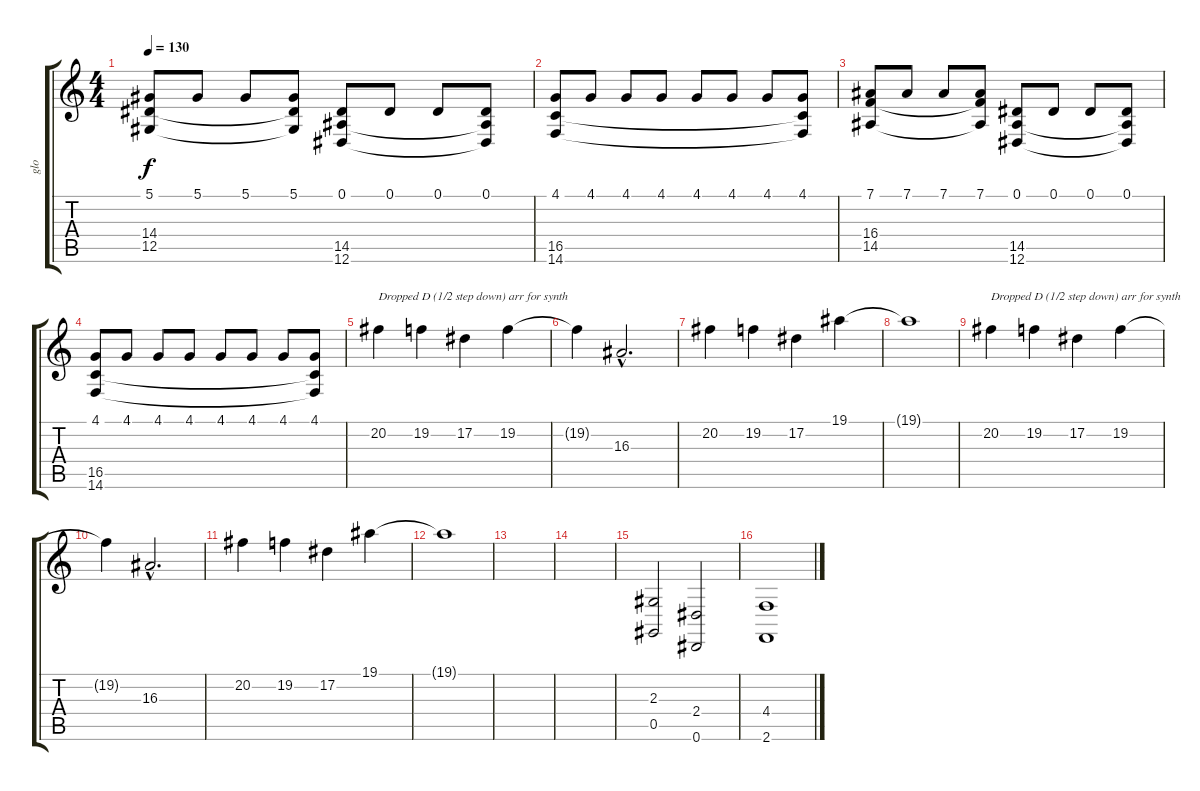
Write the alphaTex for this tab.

\track ("glo" "glo") {instrument stringensemble1}
\staff {score tabs}
\tuning (Eb4 Bb3 Gb3 Db3 Ab2 Eb2) {hide}
\ts (4 4)
\tempo 130
\clef g2
\ks c
(5.1 14.4 12.5).8{dy f} 5.1.8 5.1.8 (5.1 14.4{t} 12.5{t}).8 (0.1 14.5 12.6).8 0.1.8 0.1.8 (0.1 14.5{t} 12.6{t}).8 |
(4.1 16.5 14.6).8 4.1.8 4.1.8 4.1.8 4.1.8 4.1.8 4.1.8 (4.1 16.5{t} 14.6{t}).8 |
(7.1 16.4 14.5).8 7.1.8 7.1.8 (7.1 16.4{t} 14.5{t}).8 (0.1 14.5 12.6).8 0.1.8 0.1.8 (0.1 14.5{t} 12.6{t}).8 |
(4.1 16.5 14.6).8 4.1.8 4.1.8 4.1.8 4.1.8 4.1.8 4.1.8 (4.1 16.5{t} 14.6{t}).8 |
20.2.4{txt "Dropped D (1/2 step down) arr for synth"} 19.2.4 17.2.4 19.2.4 |
19.2{t}.4 16.3{hac}.2{d} |
20.2.4 19.2.4 17.2.4 19.1.4 |
19.1{t}.1 |
20.2.4{txt "Dropped D (1/2 step down) arr for synth"} 19.2.4 17.2.4 19.2.4 |
19.2{t}.4 16.3{hac}.2{d} |
20.2.4 19.2.4 17.2.4 19.1.4 |
19.1{t}.1 |
|
|
(2.3 0.5).2 (2.4 0.6).2 |
(4.4 2.6).1
